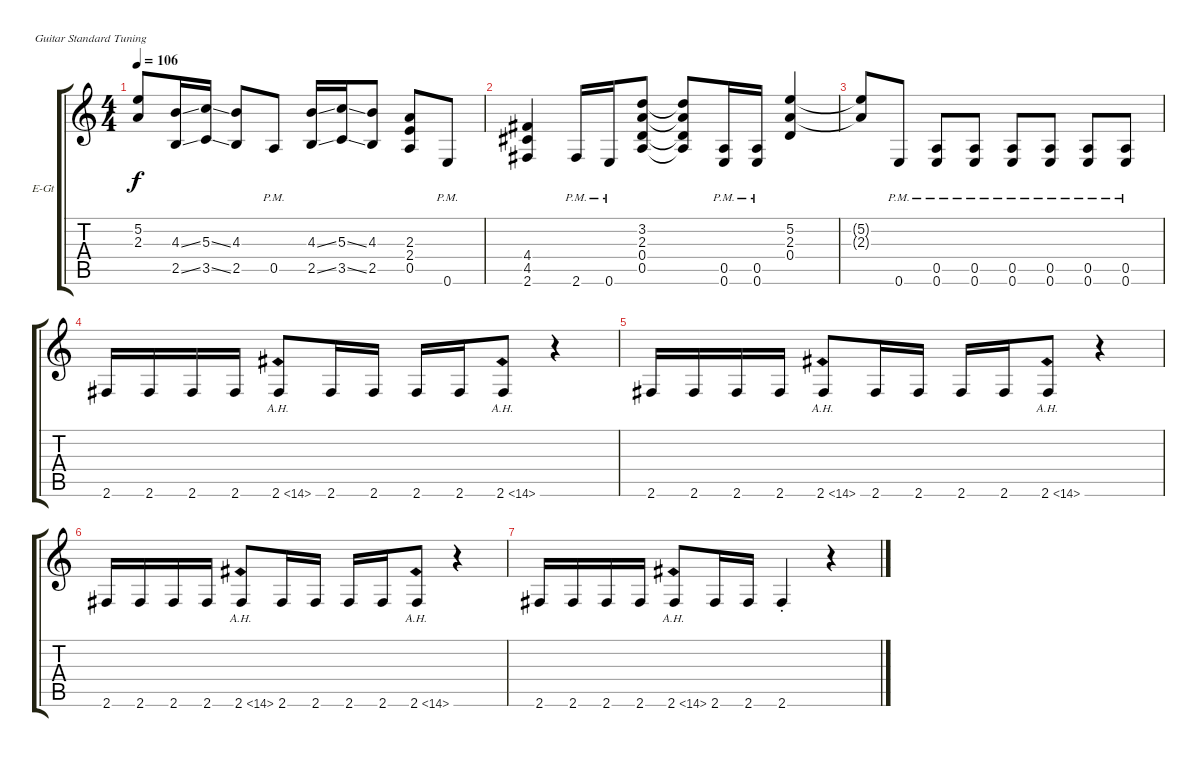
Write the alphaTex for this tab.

\bracketExtendMode groupsimilarinstruments
\firstSystemTrackNameOrientation horizontal
\otherSystemsTrackNameOrientation horizontal
\track ("Zakk Wylde" "E-Gt") {instrument overdrivenguitar}
\staff {score tabs}
\tuning (E4 B3 G3 D3 A2 E2)
\ts (4 4)
\tempo 106
\clef g2
\ks c
(5.2 2.3).8{dy f} (4.3{ss} 2.5{ss}).16 (5.3{ss} 3.5{ss}).16 (4.3 2.5).8 0.5{pm}.8 (4.3{ss} 2.5{ss}).16 (5.3{ss} 3.5{ss}).16 (4.3 2.5).8 (2.3 2.4 0.5).8 0.6{pm}.8 |
(4.4 4.5 2.6).4 2.6{pm}.16 0.6{pm}.16 (3.2 2.3 0.4 0.5).8 (3.2{t} 2.3{t} 0.4{t} 0.5{t}).8 (0.5{pm} 0.6{pm}).16 (0.5{pm} 0.6{pm}).16 (5.2 2.3 0.4).4 |
(5.2{t} 2.3{t}).8 0.6{pm}.8 (0.5{pm} 0.6{pm}).8 (0.5{pm} 0.6{pm}).8 (0.5{pm} 0.6{pm}).8 (0.5{pm} 0.6{pm}).8 (0.5{pm} 0.6{pm}).8 (0.5{pm} 0.6{pm}).8 |
\section ("" "")
2.6.16 2.6.16 2.6.16 2.6.16 2.6{ah 12}.8 2.6.16 2.6.16 2.6.16 2.6.16 2.6{ah 12}.8 r.4 |
2.6.16 2.6.16 2.6.16 2.6.16 2.6{ah 12}.8 2.6.16 2.6.16 2.6.16 2.6.16 2.6{ah 12}.8 r.4 |
2.6.16 2.6.16 2.6.16 2.6.16 2.6{ah 12}.8 2.6.16 2.6.16 2.6.16 2.6.16 2.6{ah 12}.8 r.4 |
2.6.16 2.6.16 2.6.16 2.6.16 2.6{ah 12}.8 2.6.16 2.6.16 2.6{st}.4 r.4
